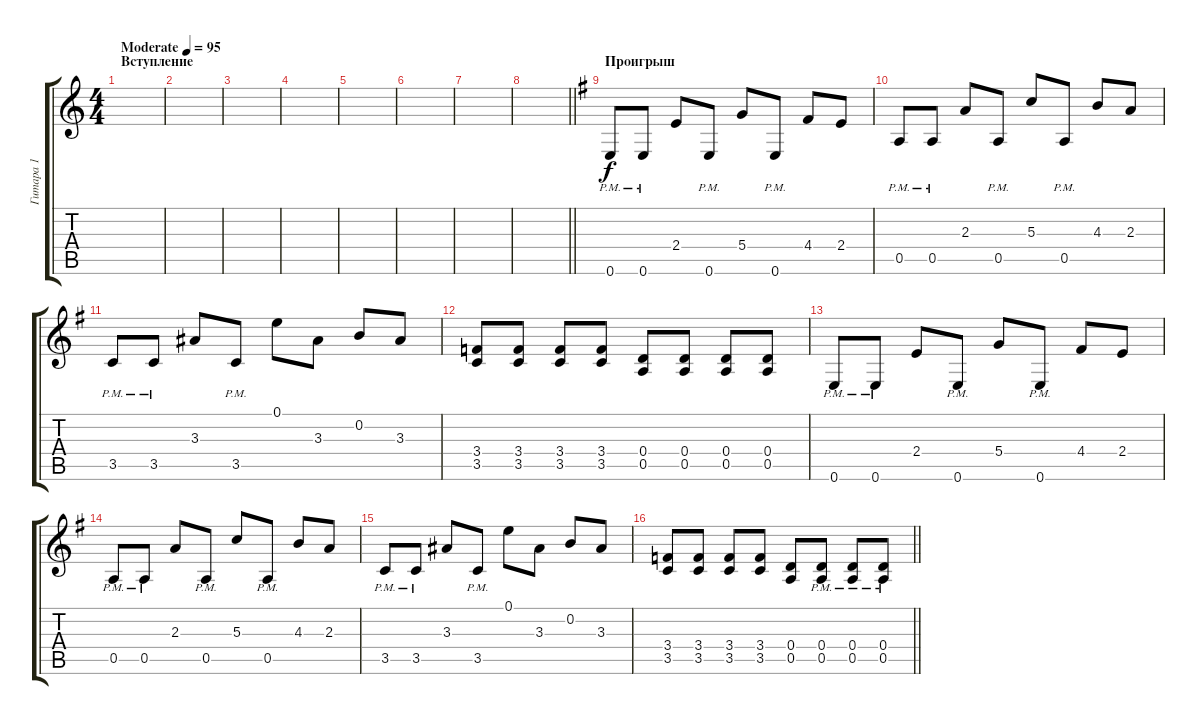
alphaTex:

\track ("Гитара 1" "Гитара 1") {instrument distortionguitar}
\staff {score tabs}
\tuning (E4 B3 G3 D3 A2 E2) {hide}
\ts (4 4)
\section ("" "Вступление")
\tempo (95 "Moderate")
\clef g2
\ks c
|
|
|
|
|
|
|
\barLineRight lightlight
|
\section ("" "Проигрыш")
\ks eminor
0.6{pm}.8 0.6{pm}.8 2.4.8 0.6{pm}.8 5.4.8 0.6{pm}.8 4.4.8 2.4.8 |
0.5{pm}.8 0.5{pm}.8 2.3.8 0.5{pm}.8 5.3.8 0.5{pm}.8 4.3.8 2.3.8 |
3.5{pm}.8 3.5{pm}.8 3.3.8 3.5{pm}.8 0.1.8 3.3.8 0.2.8 3.3.8 |
(3.4 3.5).8 (3.4 3.5).8 (3.4 3.5).8 (3.4 3.5).8 (0.4 0.5).8 (0.4 0.5).8 (0.4 0.5).8 (0.4 0.5).8 |
0.6{pm}.8 0.6{pm}.8 2.4.8 0.6{pm}.8 5.4.8 0.6{pm}.8 4.4.8 2.4.8 |
0.5{pm}.8 0.5{pm}.8 2.3.8 0.5{pm}.8 5.3.8 0.5{pm}.8 4.3.8 2.3.8 |
3.5{pm}.8 3.5{pm}.8 3.3.8 3.5{pm}.8 0.1.8 3.3.8 0.2.8 3.3.8 |
\barLineRight lightlight
(3.4 3.5).8 (3.4 3.5).8 (3.4 3.5).8 (3.4 3.5).8 (0.4 0.5).8 (0.4{pm} 0.5{pm}).8 (0.4{pm} 0.5{pm}).8 (0.4{pm} 0.5{pm}).8
